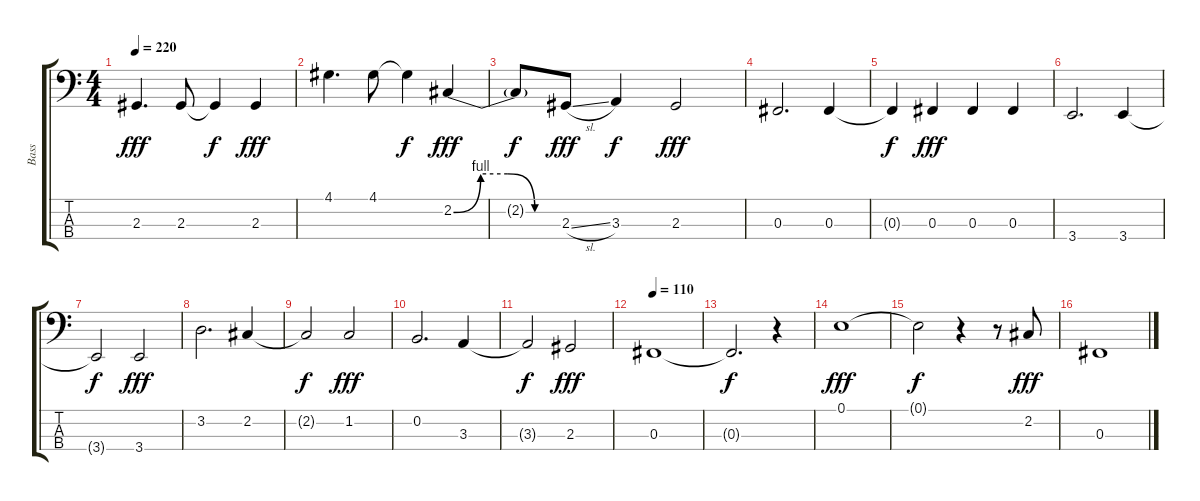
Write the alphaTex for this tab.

\track ("Bass" "Bass") {instrument electricbasspick}
\staff {score tabs}
\tuning (E2 B1 Gb1 Db1) {hide}
\ts (4 4)
\tempo 220
\clef f4
\ks c
2.3.4{d dy fff} 2.3.8 2.3{t}.4{dy f} 2.3.4{dy fff} |
4.1.4{d} 4.1.8 4.1{t}.4{dy f} 2.2{be (custom 0 0 15 4 30 4 45 0 60 0)}.4{dy fff} |
2.2{t}.8{dy f} 2.3{sl}.8{dy fff} 3.3.4{dy f} 2.3.2{dy fff} |
0.3.2{d} 0.3.4 |
0.3{t}.4{dy f} 0.3.4{dy fff} 0.3.4 0.3.4 |
3.4.2{d} 3.4.4 |
3.4{t}.2{dy f} 3.4.2{dy fff} |
3.2.2{d} 2.2.4 |
2.2{t}.2{dy f} 1.2.2{dy fff} |
0.2.2{d} 3.3.4 |
3.3{t}.2{dy f} 2.3.2{dy fff} |
\tempo 110
0.3.1 |
0.3{t}.2{d dy f} r.4 |
0.1.1{dy fff} |
0.1{t}.2{dy f} r.4 r.8 2.2.8{dy fff} |
0.3.1
